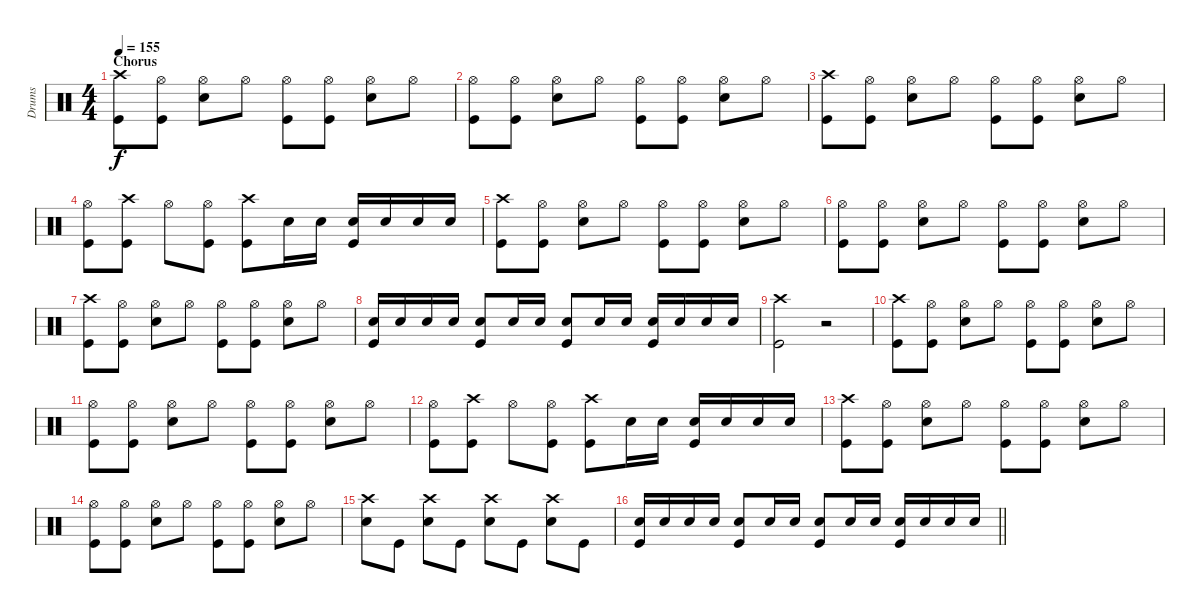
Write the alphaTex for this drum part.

\track ("Drums" "Drums") {instrument percussion}
\staff {score}
\articulation defaults
\ts (4 4)
\section ("" "Chorus")
\tempo 155
\clef neutral
\ks c
("Crash high (hit)" "Kick (hit)").8{dy f} ("Hi-Hat (open)" "Kick (hit)").8 ("Hi-Hat (open)" "Snare (hit) 2").8 "Hi-Hat (open)".8 ("Hi-Hat (open)" "Kick (hit)").8 ("Hi-Hat (open)" "Kick (hit)").8 ("Hi-Hat (open)" "Snare (hit) 2").8 "Hi-Hat (open)".8 |
("Hi-Hat (open)" "Kick (hit)").8 ("Hi-Hat (open)" "Kick (hit)").8 ("Hi-Hat (open)" "Snare (hit) 2").8 "Hi-Hat (open)".8 ("Hi-Hat (open)" "Kick (hit)").8 ("Hi-Hat (open)" "Kick (hit)").8 ("Hi-Hat (open)" "Snare (hit) 2").8 "Hi-Hat (open)".8 |
("Crash high (hit)" "Kick (hit)").8 ("Hi-Hat (open)" "Kick (hit)").8 ("Hi-Hat (open)" "Snare (hit) 2").8 "Hi-Hat (open)".8 ("Hi-Hat (open)" "Kick (hit)").8 ("Hi-Hat (open)" "Kick (hit)").8 ("Hi-Hat (open)" "Snare (hit) 2").8 "Hi-Hat (open)".8 |
("Hi-Hat (open)" "Kick (hit)").8 ("Crash high (hit)" "Kick (hit)").8 "Hi-Hat (open)".8 ("Hi-Hat (open)" "Kick (hit)").8 ("Crash high (hit)" "Kick (hit)").8 "Snare (hit) 2".16 "Snare (hit) 2".16 ("Snare (hit) 2" "Kick (hit)").16 "Snare (hit) 2".16 "Snare (hit) 2".16 "Snare (hit) 2".16 |
("Crash high (hit)" "Kick (hit)").8 ("Hi-Hat (open)" "Kick (hit)").8 ("Hi-Hat (open)" "Snare (hit) 2").8 "Hi-Hat (open)".8 ("Hi-Hat (open)" "Kick (hit)").8 ("Hi-Hat (open)" "Kick (hit)").8 ("Hi-Hat (open)" "Snare (hit) 2").8 "Hi-Hat (open)".8 |
("Hi-Hat (open)" "Kick (hit)").8 ("Hi-Hat (open)" "Kick (hit)").8 ("Hi-Hat (open)" "Snare (hit) 2").8 "Hi-Hat (open)".8 ("Hi-Hat (open)" "Kick (hit)").8 ("Hi-Hat (open)" "Kick (hit)").8 ("Hi-Hat (open)" "Snare (hit) 2").8 "Hi-Hat (open)".8 |
("Crash high (hit)" "Kick (hit)").8 ("Hi-Hat (open)" "Kick (hit)").8 ("Hi-Hat (open)" "Snare (hit) 2").8 "Hi-Hat (open)".8 ("Hi-Hat (open)" "Kick (hit)").8 ("Hi-Hat (open)" "Kick (hit)").8 ("Hi-Hat (open)" "Snare (hit) 2").8 "Hi-Hat (open)".8 |
("Snare (hit) 2" "Kick (hit)").16 "Snare (hit) 2".16 "Snare (hit) 2".16 "Snare (hit) 2".16 ("Snare (hit) 2" "Kick (hit)").8 "Snare (hit) 2".16 "Snare (hit) 2".16 ("Snare (hit) 2" "Kick (hit)").8 "Snare (hit) 2".16 "Snare (hit) 2".16 ("Snare (hit) 2" "Kick (hit)").16 "Snare (hit) 2".16 "Snare (hit) 2".16 "Snare (hit) 2".16 |
("Crash high (hit)" "Kick (hit)").2 r.2 |
("Crash high (hit)" "Kick (hit)").8 ("Hi-Hat (open)" "Kick (hit)").8 ("Hi-Hat (open)" "Snare (hit) 2").8 "Hi-Hat (open)".8 ("Hi-Hat (open)" "Kick (hit)").8 ("Hi-Hat (open)" "Kick (hit)").8 ("Hi-Hat (open)" "Snare (hit) 2").8 "Hi-Hat (open)".8 |
("Hi-Hat (open)" "Kick (hit)").8 ("Hi-Hat (open)" "Kick (hit)").8 ("Hi-Hat (open)" "Snare (hit) 2").8 "Hi-Hat (open)".8 ("Hi-Hat (open)" "Kick (hit)").8 ("Hi-Hat (open)" "Kick (hit)").8 ("Hi-Hat (open)" "Snare (hit) 2").8 "Hi-Hat (open)".8 |
("Hi-Hat (open)" "Kick (hit)").8 ("Crash high (hit)" "Kick (hit)").8 "Hi-Hat (open)".8 ("Hi-Hat (open)" "Kick (hit)").8 ("Crash high (hit)" "Kick (hit)").8 "Snare (hit) 2".16 "Snare (hit) 2".16 ("Snare (hit) 2" "Kick (hit)").16 "Snare (hit) 2".16 "Snare (hit) 2".16 "Snare (hit) 2".16 |
("Crash high (hit)" "Kick (hit)").8 ("Hi-Hat (open)" "Kick (hit)").8 ("Hi-Hat (open)" "Snare (hit) 2").8 "Hi-Hat (open)".8 ("Hi-Hat (open)" "Kick (hit)").8 ("Hi-Hat (open)" "Kick (hit)").8 ("Hi-Hat (open)" "Snare (hit) 2").8 "Hi-Hat (open)".8 |
("Hi-Hat (open)" "Kick (hit)").8 ("Hi-Hat (open)" "Kick (hit)").8 ("Hi-Hat (open)" "Snare (hit) 2").8 "Hi-Hat (open)".8 ("Hi-Hat (open)" "Kick (hit)").8 ("Hi-Hat (open)" "Kick (hit)").8 ("Hi-Hat (open)" "Snare (hit) 2").8 "Hi-Hat (open)".8 |
("Crash high (hit)" "Snare (hit) 2").8 "Kick (hit)".8 ("Crash high (hit)" "Snare (hit) 2").8 "Kick (hit)".8 ("Crash high (hit)" "Snare (hit) 2").8 "Kick (hit)".8 ("Crash high (hit)" "Snare (hit) 2").8 "Kick (hit)".8 |
\barLineRight lightlight
("Snare (hit) 2" "Kick (hit)").16 "Snare (hit) 2".16 "Snare (hit) 2".16 "Snare (hit) 2".16 ("Snare (hit) 2" "Kick (hit)").8 "Snare (hit) 2".16 "Snare (hit) 2".16 ("Snare (hit) 2" "Kick (hit)").8 "Snare (hit) 2".16 "Snare (hit) 2".16 ("Snare (hit) 2" "Kick (hit)").16 "Snare (hit) 2".16 "Snare (hit) 2".16 "Snare (hit) 2".16
